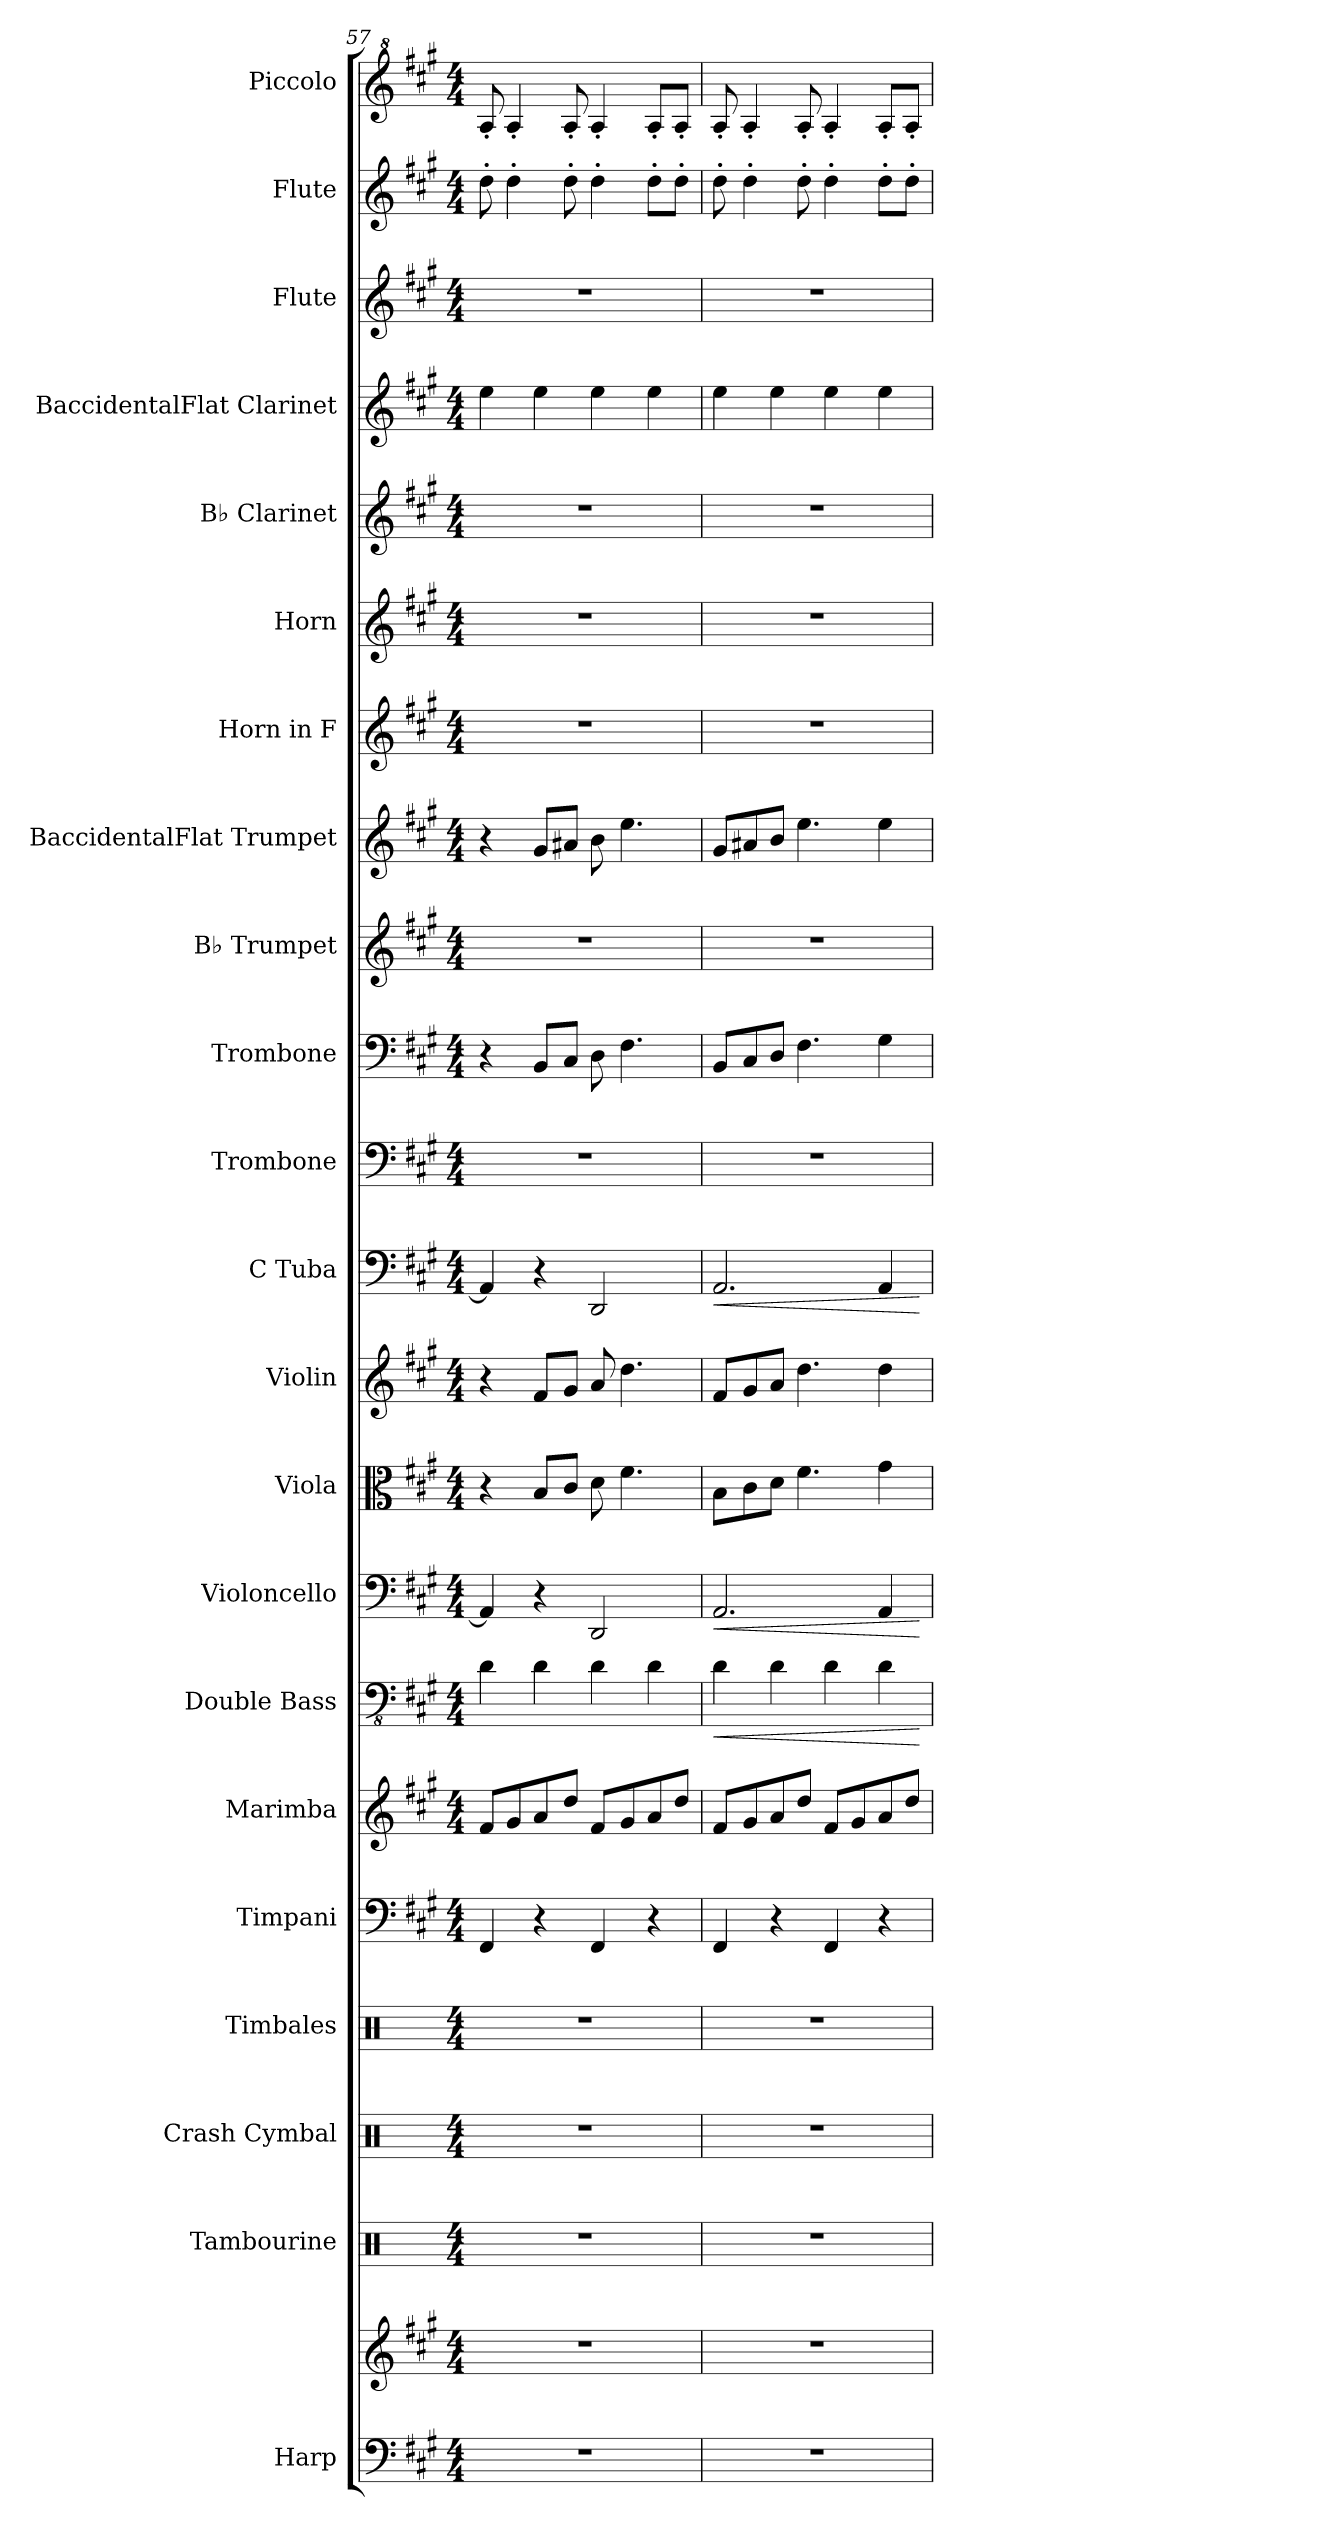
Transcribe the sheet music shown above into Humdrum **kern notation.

**kern	**kern	**kern	**kern	**kern	**kern	**kern	**kern	**dynam	**kern	**dynam	**kern	**kern	**kern	**dynam	**kern	**kern	**kern	**kern	**kern	**kern	**kern	**kern	**kern	**kern	**kern
*part22	*part22	*part21	*part20	*part19	*part18	*part17	*part16	*part16	*part15	*part15	*part14	*part13	*part12	*part12	*part11	*part10	*part9	*part8	*part7	*part6	*part5	*part4	*part3	*part2	*part1
*staff23	*staff22	*staff21	*staff20	*staff19	*staff18	*staff17	*staff16	*staff16	*staff15	*staff15	*staff14	*staff13	*staff12	*staff12	*staff11	*staff10	*staff9	*staff8	*staff7	*staff6	*staff5	*staff4	*staff3	*staff2	*staff1
*I"Harp	*	*I"Tambourine	*I"Crash Cymbal	*I"Timbales	*I"Timpani	*I"Marimba	*I"Double Bass	*	*I"Violoncello	*	*I"Viola	*I"Violin	*I"C Tuba	*	*I"Trombone	*I"Trombone	*I"B♭ Trumpet	*I"BaccidentalFlat Trumpet	*I"Horn in F	*I"Horn	*I"B♭ Clarinet	*I"BaccidentalFlat Clarinet	*I"Flute	*I"Flute	*I"Piccolo
*I'Hrp.	*	*I'Tamb.	*I'Cr. Cym.	*I'Timb.	*I'Timp.	*I'Mrm.	*	*	*I'Vlc.	*	*I'Vla.	*I'Vln.	*I'C Tu.	*	*I'Tbn.	*I'Trb.	*I'B♭ Tpt.	*I'BaccidentalFlat Tpt.	*	*I'Hn.	*I'B♭ Cl.	*I'BaccidentalFlat Cl.	*I'Fl.	*I'Fl.	*I'Picc.
*clefF4	*clefG2	*clefX	*clefX	*clefX	*clefF4	*clefG2	*clefFv4	*	*clefF4	*	*clefC3	*clefG2	*clefF4	*	*clefF4	*clefF4	*clefG2	*clefG2	*clefG2	*clefG2	*clefG2	*clefG2	*clefG2	*clefG2	*clefG^2
*	*	*	*	*	*	*	*ITrd7c12	*	*	*	*	*	*	*	*	*	*ITrd1c2	*ITrd1c2	*ITrd4c7	*ITrd4c7	*ITrd1c2	*ITrd1c2	*	*	*ITrd-7c-12
*k[f#c#g#]	*k[f#c#g#]	*k[]	*k[]	*k[]	*k[f#c#g#]	*k[f#c#g#]	*k[f#c#g#]	*	*k[f#c#g#]	*	*k[f#c#g#]	*k[f#c#g#]	*k[f#c#g#]	*	*k[f#c#g#]	*k[f#c#g#]	*k[f#]	*k[f#]	*k[f#c#]	*k[f#c#]	*k[f#]	*k[f#]	*k[f#c#g#]	*k[f#c#g#]	*k[f#c#g#]
*M4/4	*M4/4	*M4/4	*M4/4	*M4/4	*M4/4	*M4/4	*M4/4	*	*M4/4	*	*M4/4	*M4/4	*M4/4	*	*M4/4	*M4/4	*M4/4	*M4/4	*M4/4	*M4/4	*M4/4	*M4/4	*M4/4	*M4/4	*M4/4
=57	=57	=57	=57	=57	=57	=57	=57	=57	=57	=57	=57	=57	=57	=57	=57	=57	=57	=57	=57	=57	=57	=57	=57	=57	=57
1r	1r	1r	1r	1r	4FF#/	8f#/L	4DD\	.	4AA/]	.	4r	4r	4AA/]	.	1r	4r	1r	4r	1r	1r	1r	4dd\	1r	8dd'\	8aa'/
.	.	.	.	.	.	8g#/	.	.	.	.	.	.	.	.	.	.	.	.	.	.	.	.	.	4dd'\	4aa'/
.	.	.	.	.	4r	8a/	4DD\	.	4r	.	8B/L	8f#/L	4r	.	.	8BB/L	.	8f#/L	.	.	.	4dd\	.	.	.
.	.	.	.	.	.	8dd/J	.	.	.	.	8c#/J	8g#/J	.	.	.	8C#/J	.	8g#X/J	.	.	.	.	.	8dd'\	8aa'/
.	.	.	.	.	4FF#/	8f#/L	4DD\	.	2DD/	.	8d\	8a/	2DD/	.	.	8D\	.	8a\	.	.	.	4dd\	.	4dd'\	4aa'/
.	.	.	.	.	.	8g#/	.	.	.	.	4.f#\	4.dd\	.	.	.	4.F#\	.	4.dd\	.	.	.	.	.	.	.
.	.	.	.	.	4r	8a/	4DD\	.	.	.	.	.	.	.	.	.	.	.	.	.	.	4dd\	.	8dd'\L	8aa'/L
.	.	.	.	.	.	8dd/J	.	.	.	.	.	.	.	.	.	.	.	.	.	.	.	.	.	8dd'\J	8aa'/J
=58	=58	=58	=58	=58	=58	=58	=58	=58	=58	=58	=58	=58	=58	=58	=58	=58	=58	=58	=58	=58	=58	=58	=58	=58	=58
!	!	!	!	!	!	!	!	!LO:HP:b	!	!LO:HP:b	!	!	!	!LO:HP:b	!	!	!	!	!	!	!	!	!	!	!
1r	1r	1r	1r	1r	4FF#/	8f#/L	4DD\	<	2.AA/	<	8B\L	8f#/L	2.AA/	<	1r	8BB/L	1r	8f#/L	1r	1r	1r	4dd\	1r	8dd'\	8aa'/
.	.	.	.	.	.	8g#/	.	.	.	.	8c#\	8g#/	.	.	.	8C#/	.	8g#X/	.	.	.	.	.	4dd'\	4aa'/
.	.	.	.	.	4r	8a/	4DD\	.	.	.	8d\J	8a/J	.	.	.	8D/J	.	8a/J	.	.	.	4dd\	.	.	.
.	.	.	.	.	.	8dd/J	.	.	.	.	4.f#\	4.dd\	.	.	.	4.F#\	.	4.dd\	.	.	.	.	.	8dd'\	8aa'/
.	.	.	.	.	4FF#/	8f#/L	4DD\	.	.	.	.	.	.	.	.	.	.	.	.	.	.	4dd\	.	4dd'\	4aa'/
.	.	.	.	.	.	8g#/	.	.	.	.	.	.	.	.	.	.	.	.	.	.	.	.	.	.	.
.	.	.	.	.	4r	8a/	4DD\	.	4AA/	.	4g#\	4dd\	4AA/	.	.	4G#\	.	4dd\	.	.	.	4dd\	.	8dd'\L	8aa'/L
.	.	.	.	.	.	8dd/J	.	.	.	.	.	.	.	.	.	.	.	.	.	.	.	.	.	8dd'\J	8aa'/J
.	.	.	.	.	.	.	.	[	.	[	.	.	.	[	.	.	.	.	.	.	.	.	.	.	.
=	=	=	=	=	=	=	=	=	=	=	=	=	=	=	=	=	=	=	=	=	=	=	=	=	=
*-	*-	*-	*-	*-	*-	*-	*-	*-	*-	*-	*-	*-	*-	*-	*-	*-	*-	*-	*-	*-	*-	*-	*-	*-	*-
